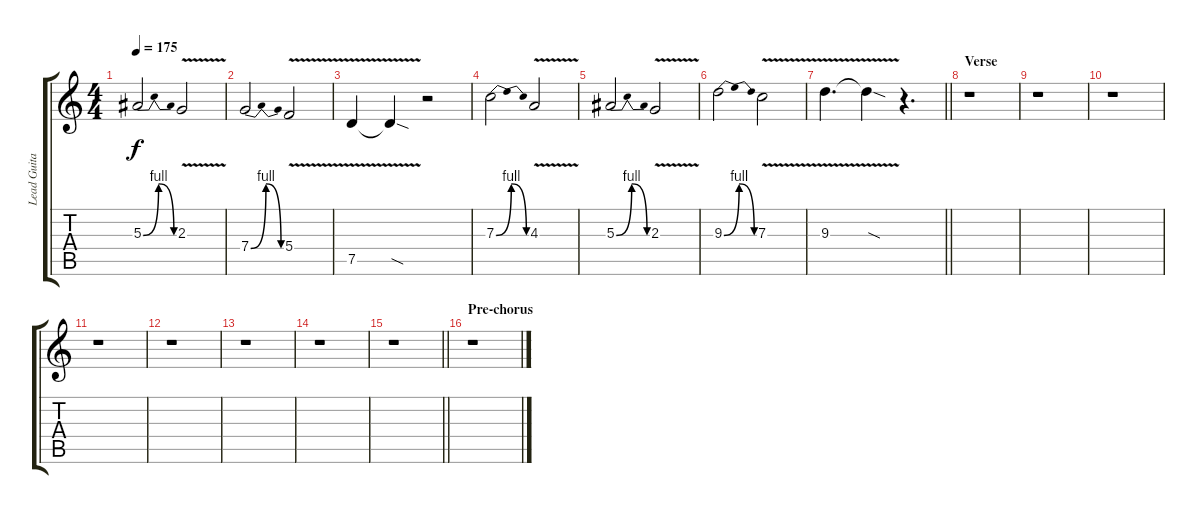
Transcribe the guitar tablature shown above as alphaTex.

\track ("Lead Guitar II" "Lead Guita") {instrument distortionguitar}
\staff {score tabs}
\tuning (D4 A3 F3 C3 G2 D2) {hide}
\ts (4 4)
\tempo 175
\clef g2
\ks c
5.3{be (bendrelease 0 0 10 4 30 4 60 0)}.2{dy f} 2.3{v}.2 |
7.4{be (bendrelease 0 0 10 4 30 4 60 0)}.2 5.4{v}.2 |
7.5{v}.4 7.5{sod t}.4 r.2 |
7.3{be (bendrelease 0 0 10 4 30 4 60 0)}.2 4.3{v}.2 |
5.3{be (bendrelease 0 0 10 4 30 4 60 0)}.2 2.3{v}.2 |
9.3{be (bendrelease 0 0 10 4 30 4 60 0)}.2 7.3{v}.2 |
\barLineRight lightlight
9.3{v}.4{d} 9.3{sod t}.4 r.4{d} |
\section ("" "Verse")
r.1 |
r.1 |
r.1 |
r.1 |
r.1 |
r.1 |
r.1 |
\barLineRight lightlight
r.1 |
\section ("" "Pre-chorus")
r.1
